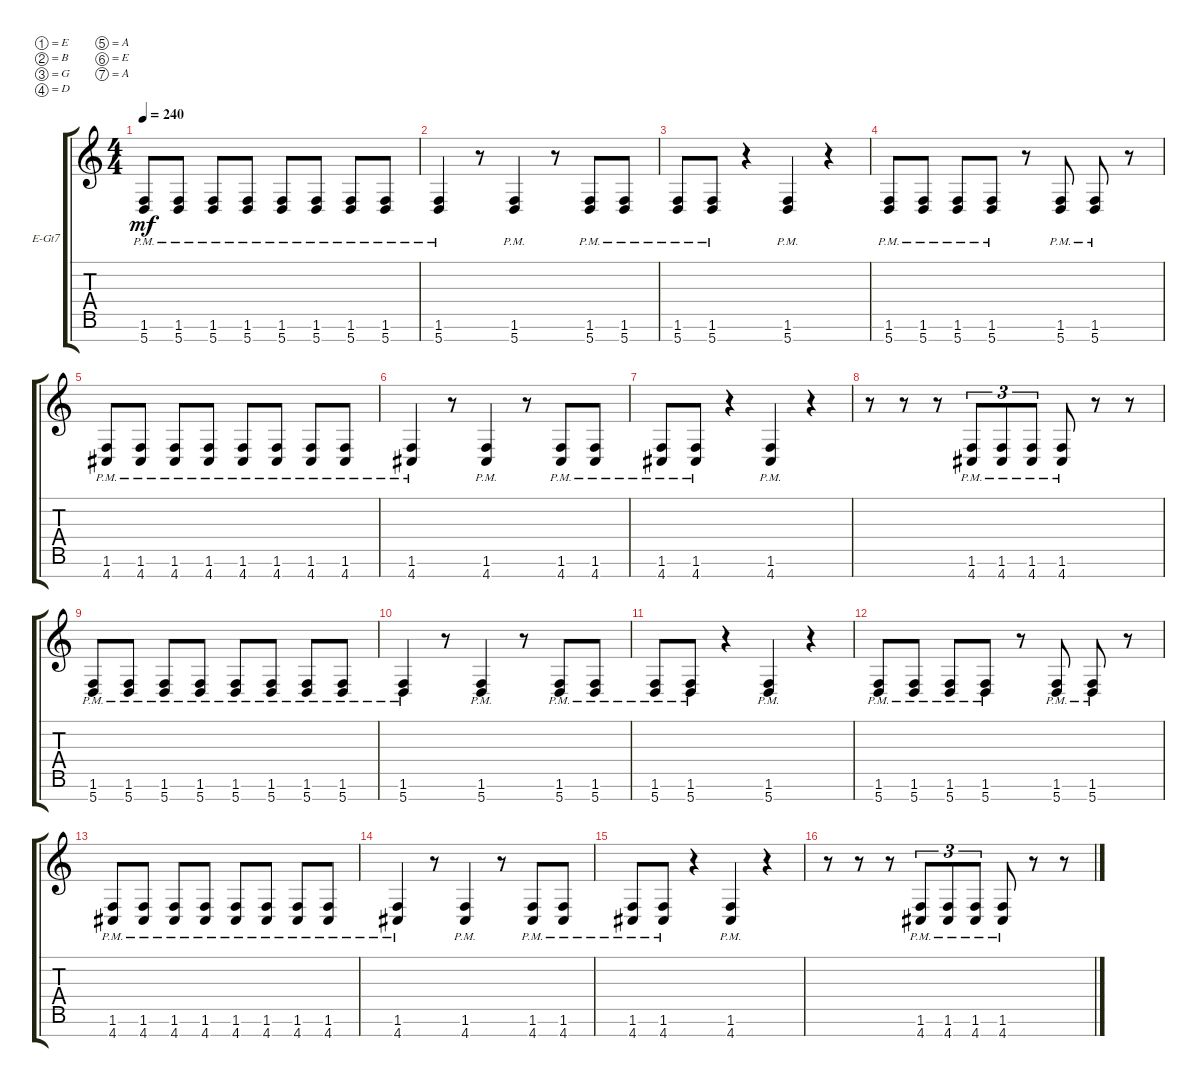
\defaultSystemsLayout 4
\bracketExtendMode groupsimilarinstruments
\firstSystemTrackNameOrientation horizontal
\otherSystemsTrackNameOrientation horizontal
\track ("Electric Guitar" "E-Gt7") {instrument distortionguitar}
\staff {score tabs}
\tuning (E4 B3 G3 D3 A2 E2 A1)
\ts (4 4)
\tempo 240
\clef g2
\ks c
(1.6{pm} 5.7{pm}).8{dy mf instrument distortionguitar} (1.6{pm} 5.7{pm}).8 (1.6{pm} 5.7{pm}).8 (1.6{pm} 5.7{pm}).8 (1.6{pm} 5.7{pm}).8 (1.6{pm} 5.7{pm}).8 (1.6{pm} 5.7{pm}).8 (1.6{pm} 5.7{pm}).8 |
(1.6{pm} 5.7{pm}).4 r.8 (1.6{pm} 5.7{pm}).4 r.8 (1.6{pm} 5.7{pm}).8 (1.6{pm} 5.7{pm}).8 |
(1.6{pm} 5.7{pm}).8 (1.6{pm} 5.7{pm}).8 r.4 (1.6{pm} 5.7{pm}).4 r.4 |
(1.6{pm} 5.7{pm}).8 (1.6{pm} 5.7{pm}).8 (1.6{pm} 5.7{pm}).8 (1.6{pm} 5.7{pm}).8 r.8 (1.6{pm} 5.7{pm}).8 (1.6{pm} 5.7{pm}).8 r.8 |
(1.6{pm} 4.7{pm}).8 (1.6{pm} 4.7{pm}).8 (1.6{pm} 4.7{pm}).8 (1.6{pm} 4.7{pm}).8 (1.6{pm} 4.7{pm}).8 (1.6{pm} 4.7{pm}).8 (1.6{pm} 4.7{pm}).8 (1.6{pm} 4.7{pm}).8 |
(1.6{pm} 4.7{pm}).4 r.8 (1.6{pm} 4.7{pm}).4 r.8 (1.6{pm} 4.7{pm}).8 (1.6{pm} 4.7{pm}).8 |
(1.6{pm} 4.7{pm}).8 (1.6{pm} 4.7{pm}).8 r.4 (1.6{pm} 4.7{pm}).4 r.4 |
r.8 r.8 r.8 (1.6{pm} 4.7{pm}).8{tu (3 2)} (1.6{pm} 4.7{pm}).8{tu (3 2)} (1.6{pm} 4.7{pm}).8{tu (3 2)} (1.6{pm} 4.7{pm}).8 r.8 r.8 |
(1.6{pm} 5.7{pm}).8 (1.6{pm} 5.7{pm}).8 (1.6{pm} 5.7{pm}).8 (1.6{pm} 5.7{pm}).8 (1.6{pm} 5.7{pm}).8 (1.6{pm} 5.7{pm}).8 (1.6{pm} 5.7{pm}).8 (1.6{pm} 5.7{pm}).8 |
(1.6{pm} 5.7{pm}).4 r.8 (1.6{pm} 5.7{pm}).4 r.8 (1.6{pm} 5.7{pm}).8 (1.6{pm} 5.7{pm}).8 |
(1.6{pm} 5.7{pm}).8 (1.6{pm} 5.7{pm}).8 r.4 (1.6{pm} 5.7{pm}).4 r.4 |
(1.6{pm} 5.7{pm}).8 (1.6{pm} 5.7{pm}).8 (1.6{pm} 5.7{pm}).8 (1.6{pm} 5.7{pm}).8 r.8 (1.6{pm} 5.7{pm}).8 (1.6{pm} 5.7{pm}).8 r.8 |
(1.6{pm} 4.7{pm}).8 (1.6{pm} 4.7{pm}).8 (1.6{pm} 4.7{pm}).8 (1.6{pm} 4.7{pm}).8 (1.6{pm} 4.7{pm}).8 (1.6{pm} 4.7{pm}).8 (1.6{pm} 4.7{pm}).8 (1.6{pm} 4.7{pm}).8 |
(1.6{pm} 4.7{pm}).4 r.8 (1.6{pm} 4.7{pm}).4 r.8 (1.6{pm} 4.7{pm}).8 (1.6{pm} 4.7{pm}).8 |
(1.6{pm} 4.7{pm}).8 (1.6{pm} 4.7{pm}).8 r.4 (1.6{pm} 4.7{pm}).4 r.4 |
r.8 r.8 r.8 (1.6{pm} 4.7{pm}).8{tu (3 2)} (1.6{pm} 4.7{pm}).8{tu (3 2)} (1.6{pm} 4.7{pm}).8{tu (3 2)} (1.6{pm} 4.7{pm}).8 r.8 r.8
